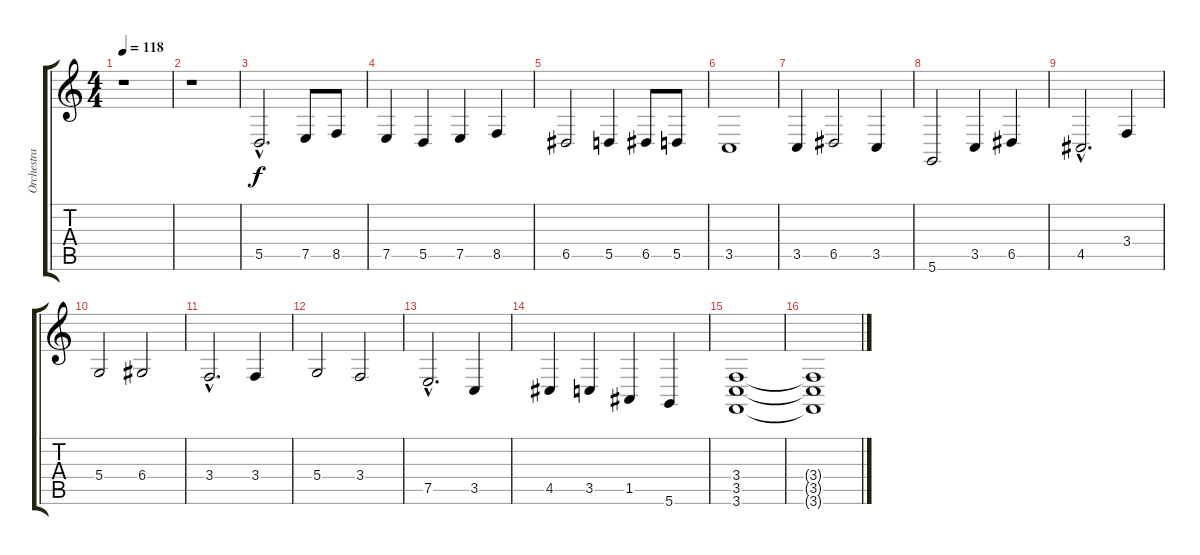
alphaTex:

\track ("Orchestra" "Orchestra") {instrument stringensemble1}
\staff {score tabs}
\tuning (E4 B3 G3 D3 A2 D2) {hide}
\ts (4 4)
\tempo 118
\clef g2
\ks c
r.1{dy f} |
r.1 |
5.5{hac}.2{d} 7.5.8 8.5.8 |
7.5.4 5.5.4 7.5.4 8.5.4 |
6.5.2 5.5.4 6.5.8 5.5.8 |
3.5.1 |
3.5.4 6.5.2 3.5.4 |
5.6.2 3.5.4 6.5.4 |
4.5{hac}.2{d} 3.4.4 |
5.4.2 6.4.2 |
3.4{hac}.2{d} 3.4.4 |
5.4.2 3.4.2 |
7.5{hac}.2{d} 3.5.4 |
4.5.4 3.5.4 1.5.4 5.6.4 |
(3.4 3.5 3.6).1 |
(3.4{t} 3.5{t} 3.6{t}).1
